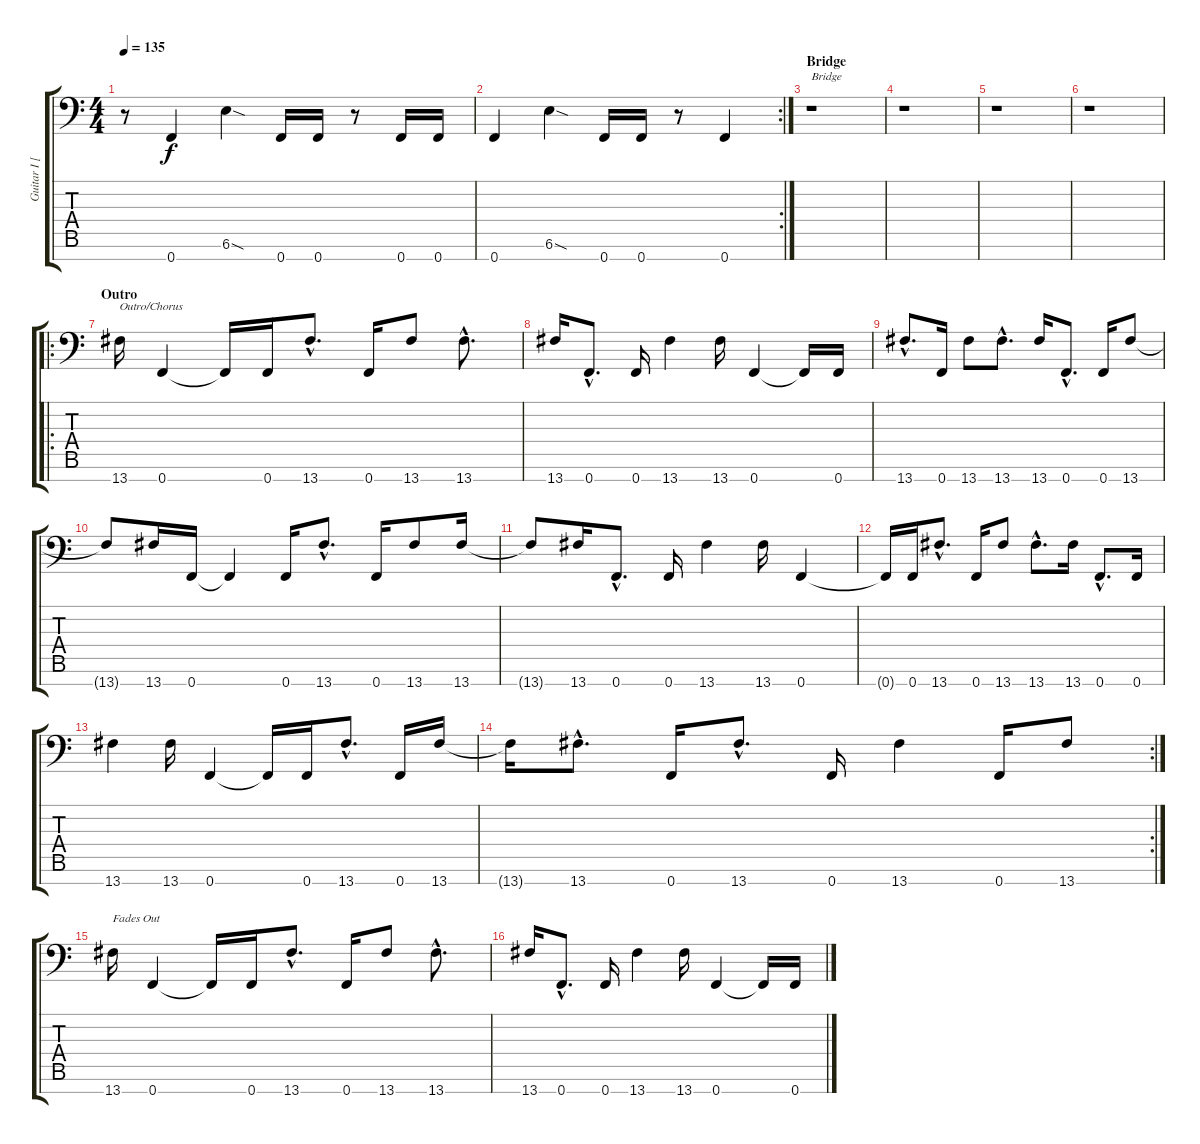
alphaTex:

\track ("Guitar I [Fredrik Thordendal]" "Guitar I [") {instrument distortionguitar}
\staff {score tabs}
\tuning (Bb3 F3 Db3 Ab2 Eb2 Bb1 F1) {hide}
\ts (4 4)
\tempo 135
\clef f4
\ks c
r.8{dy f} 0.7.4 6.6{sod}.4 0.7.16 0.7.16 r.8 0.7.16 0.7.16 |
\rc 2
0.7.4 6.6{sod}.4 0.7.16 0.7.16 r.8 0.7.4 |
\section ("" "Bridge")
r.1{txt "Bridge"} |
r.1 |
r.1 |
r.1 |
\ro
\section ("" "Outro")
13.7.16{txt "Outro/Chorus"} 0.7.4 0.7{t}.16 0.7.16 13.7{hac}.8{d} 0.7.16 13.7.8 13.7{hac}.8{d} |
13.7.16 0.7{hac}.8{d} 0.7.16 13.7.4 13.7.16 0.7.4 0.7{t}.16 0.7.16 |
13.7{hac}.8{d} 0.7.16 13.7.8 13.7{hac}.8{d} 13.7.16 0.7{hac}.8{d} 0.7.16 13.7.8 |
13.7{t}.8 13.7.16 0.7.16 0.7{t}.4 0.7.16 13.7{hac}.8{d} 0.7.16 13.7.8 13.7.16 |
13.7{t}.8 13.7.16 0.7{hac}.8{d} 0.7.16 13.7.4 13.7.16 0.7.4 |
0.7{t}.16 0.7.16 13.7{hac}.8{d} 0.7.16 13.7.8 13.7{hac}.8{d} 13.7.16 0.7{hac}.8{d} 0.7.16 |
13.7.4 13.7.16 0.7.4 0.7{t}.16 0.7.16 13.7{hac}.8{d} 0.7.16 13.7.16 |
\rc 2
13.7{t}.16 13.7{hac}.8{d} 0.7.16 13.7{hac}.8{d} 0.7.16 13.7.4 0.7.16 13.7.8 |
13.7.16{txt "Fades Out" volume 11} 0.7.4 0.7{t}.16 0.7.16 13.7{hac}.8{d} 0.7.16 13.7.8 13.7{hac}.8{d} |
13.7.16 0.7{hac}.8{d} 0.7.16 13.7.4 13.7.16 0.7.4 0.7{t}.16 0.7.16
